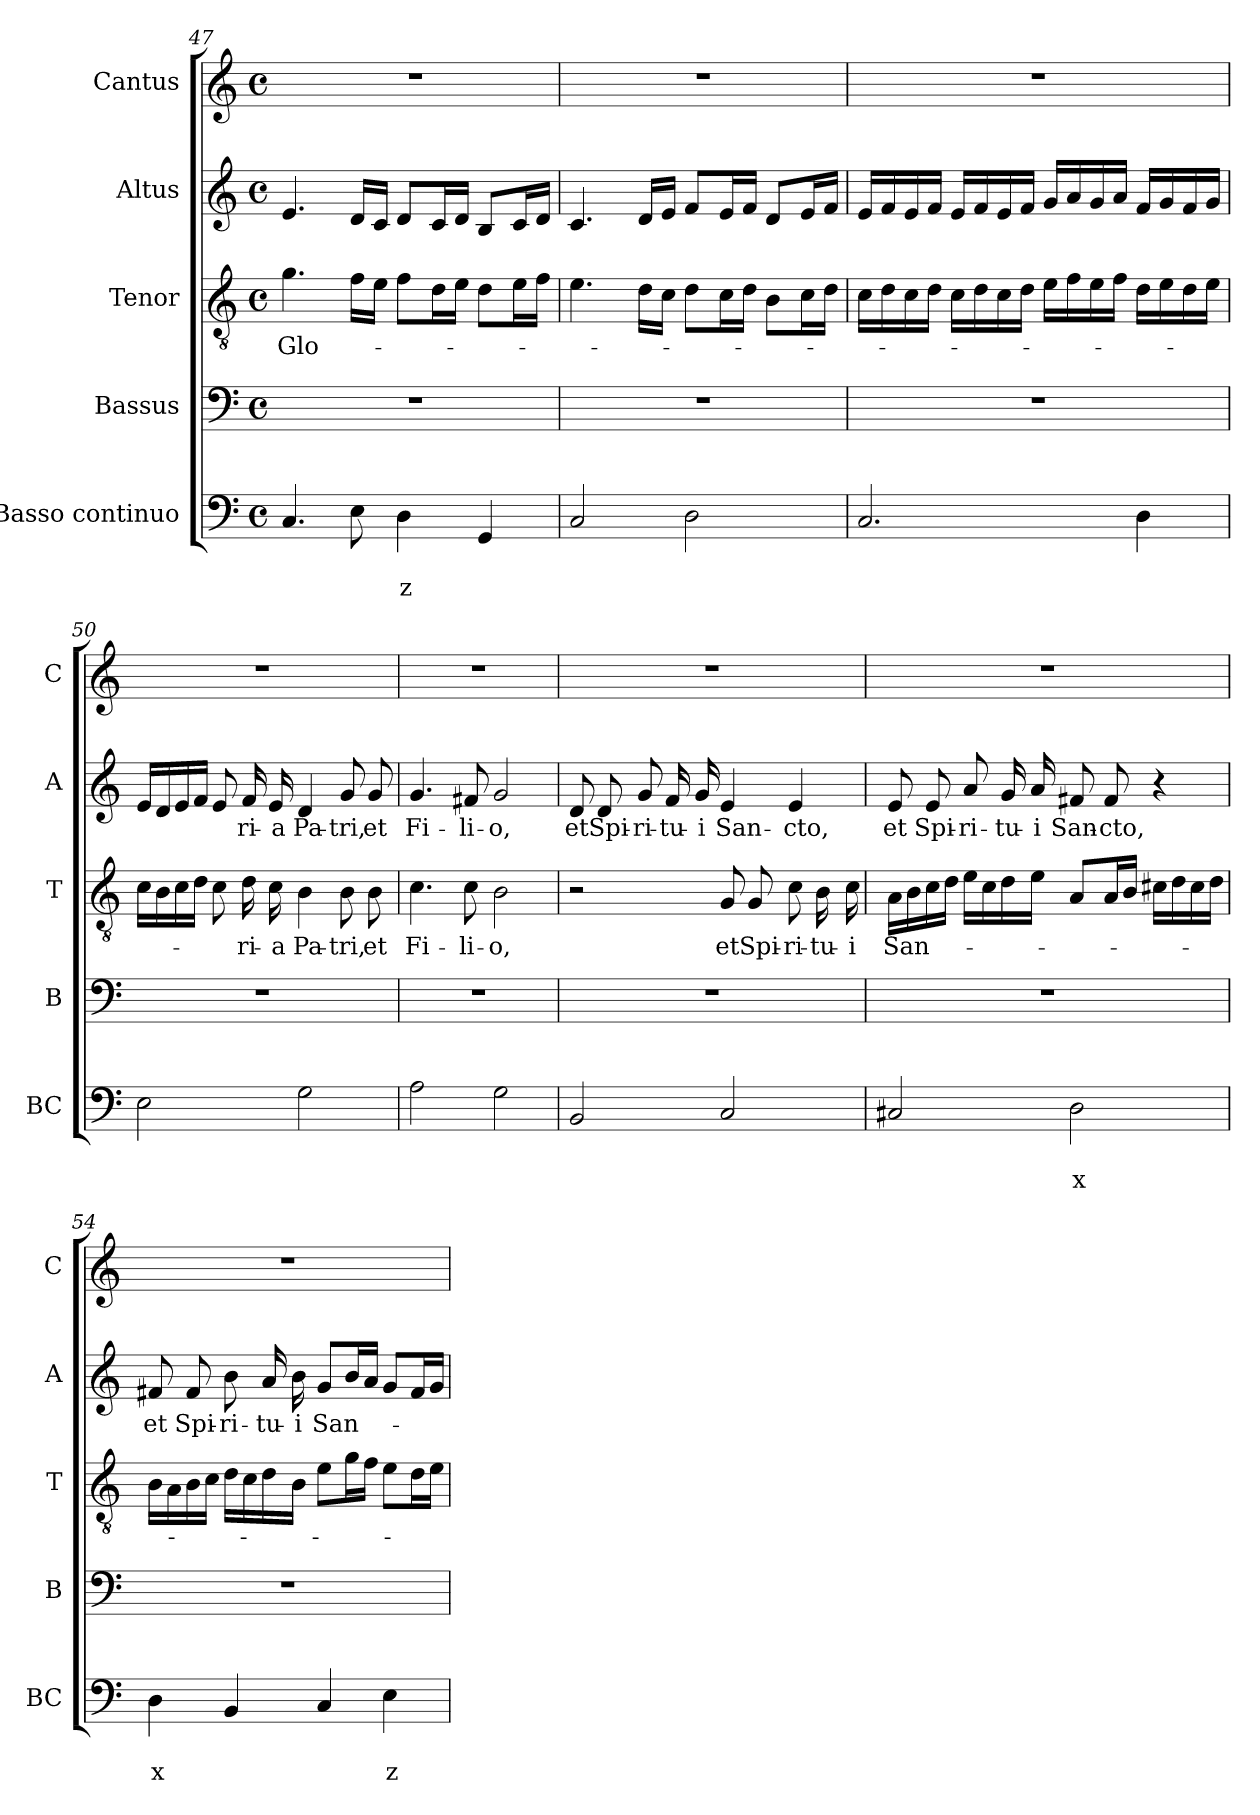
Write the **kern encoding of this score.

**kern	**text	**text	**kern	**kern	**text	**kern	**text	**kern
*part5	*part5	*part5	*part4	*part3	*part3	*part2	*part2	*part1
*staff5	*staff5	*staff5	*staff4	*staff3	*staff3	*staff2	*staff2	*staff1
*I"Basso continuo	*	*	*I"Bassus	*I"Tenor	*	*I"Altus	*	*I"Cantus
*I'BC	*	*	*I'B	*I'T	*	*I'A	*	*I'C
*clefF4	*	*	*clefF4	*clefGv2	*	*clefG2	*	*clefG2
*k[]	*	*	*k[]	*k[]	*	*k[]	*	*k[]
*C:	*	*	*C:	*C:	*	*C:	*	*C:
*M4/4	*	*	*M4/4	*M4/4	*	*M4/4	*	*M4/4
*met(c)	*	*	*met(c)	*met(c)	*	*met(c)	*	*met(c)
=47	=47	=47	=47	=47	=47	=47	=47	=47
!	!	!	!	!	!LO:LY:b	!	!	!
4.C/	.	.	1r	4.g\	Glo-	4.e/	.	1r
8E\	.	.	.	16f\LL	.	16d/LL	.	.
.	.	.	.	16e\JJ	.	16c/JJ	.	.
!	!	!LO:LY:b	!	!	!	!	!	!
4D\	.	z	.	8f\L	.	8d/L	.	.
.	.	.	.	16d\L	.	16c/L	.	.
.	.	.	.	16e\JJ	.	16d/JJ	.	.
4GG/	.	.	.	8d\L	.	8B/L	.	.
.	.	.	.	16e\L	.	16c/L	.	.
.	.	.	.	16f\JJ	.	16d/JJ	.	.
=48	=48	=48	=48	=48	=48	=48	=48	=48
2C/	.	.	1r	4.e\	.	4.c/	.	1r
.	.	.	.	16d\LL	.	16d/LL	.	.
.	.	.	.	16c\JJ	.	16e/JJ	.	.
2D\	.	.	.	8d\L	.	8f/L	.	.
.	.	.	.	16c\L	.	16e/L	.	.
.	.	.	.	16d\JJ	.	16f/JJ	.	.
.	.	.	.	8B\L	.	8d/L	.	.
.	.	.	.	16c\L	.	16e/L	.	.
.	.	.	.	16d\JJ	.	16f/JJ	.	.
=49	=49	=49	=49	=49	=49	=49	=49	=49
2.C/	.	.	1r	16c\LL	.	16e/LL	.	1r
.	.	.	.	16d\	.	16f/	.	.
.	.	.	.	16c\	.	16e/	.	.
.	.	.	.	16d\JJ	.	16f/JJ	.	.
.	.	.	.	16c\LL	.	16e/LL	.	.
.	.	.	.	16d\	.	16f/	.	.
.	.	.	.	16c\	.	16e/	.	.
.	.	.	.	16d\JJ	.	16f/JJ	.	.
.	.	.	.	16e\LL	.	16g/LL	.	.
.	.	.	.	16f\	.	16a/	.	.
.	.	.	.	16e\	.	16g/	.	.
.	.	.	.	16f\JJ	.	16a/JJ	.	.
4D\	.	.	.	16d\LL	.	16f/LL	.	.
.	.	.	.	16e\	.	16g/	.	.
.	.	.	.	16d\	.	16f/	.	.
.	.	.	.	16e\JJ	.	16g/JJ	.	.
!!LO:LB:g=z
=50	=50	=50	=50	=50	=50	=50	=50	=50
2E\	.	.	1r	16c\LL	.	16e/LL	.	1r
.	.	.	.	16B\	.	16d/	.	.
.	.	.	.	16c\	.	16e/	.	.
.	.	.	.	16d\JJ	.	16f/JJ	.	.
.	.	.	.	8c\	.	8e/	.	.
!	!	!	!	!	!LO:LY:b	!	!LO:LY:b	!
.	.	.	.	16d\	-ri-	16f/	-ri-	.
!	!	!	!	!	!LO:LY:b	!	!LO:LY:b	!
.	.	.	.	16c\	-a	16e/	-a	.
!	!	!	!	!	!LO:LY:b	!	!LO:LY:b	!
2G\	.	.	.	4B\	Pa-	4d/	Pa-	.
!	!	!	!	!	!LO:LY:b	!	!LO:LY:b	!
.	.	.	.	8B\	-tri,	8g/	-tri,	.
!	!	!	!	!	!LO:LY:b	!	!LO:LY:b	!
.	.	.	.	8B\	et	8g/	et	.
=51	=51	=51	=51	=51	=51	=51	=51	=51
!	!	!	!	!	!LO:LY:b	!	!LO:LY:b	!
2A\	.	.	1r	4.c\	Fi-	4.g/	Fi-	1r
!	!	!	!	!	!LO:LY:b	!	!LO:LY:b	!
.	.	.	.	8c\	-li-	8f#X/	-li-	.
!	!	!	!	!	!LO:LY:b	!	!LO:LY:b	!
2G\	.	.	.	2B\	-o,	2g/	-o,	.
=52	=52	=52	=52	=52	=52	=52	=52	=52
!	!	!	!	!	!	!	!LO:LY:b	!
2BB/	.	.	1r	2r	.	8d/	et	1r
!	!	!	!	!	!	!	!LO:LY:b	!
.	.	.	.	.	.	8d/	Spi-	.
!	!	!	!	!	!	!	!LO:LY:b	!
.	.	.	.	.	.	8g/	-ri-	.
!	!	!	!	!	!	!	!LO:LY:b	!
.	.	.	.	.	.	16f/	-tu-	.
!	!	!	!	!	!	!	!LO:LY:b	!
.	.	.	.	.	.	16g/	-i	.
!	!	!	!	!	!LO:LY:b	!	!LO:LY:b	!
2C/	.	.	.	8G/	et	4e/	San-	.
!	!	!	!	!	!LO:LY:b	!	!	!
.	.	.	.	8G/	Spi-	.	.	.
!	!	!	!	!	!LO:LY:b	!	!LO:LY:b	!
.	.	.	.	8c\	-ri-	4e/	-cto,	.
!	!	!	!	!	!LO:LY:b	!	!	!
.	.	.	.	16B\	-tu-	.	.	.
!	!	!	!	!	!LO:LY:b	!	!	!
.	.	.	.	16c\	-i	.	.	.
=53	=53	=53	=53	=53	=53	=53	=53	=53
!	!	!	!	!	!LO:LY:b	!	!LO:LY:b	!
2C#X/	.	.	1r	16A\LL	San-	8e/	et	1r
.	.	.	.	16B\	.	.	.	.
!	!	!	!	!	!	!	!LO:LY:b	!
.	.	.	.	16c\	.	8e/	Spi-	.
.	.	.	.	16d\JJ	.	.	.	.
!	!	!	!	!	!	!	!LO:LY:b	!
.	.	.	.	16e\LL	.	8a/	-ri-	.
.	.	.	.	16c\	.	.	.	.
!	!	!	!	!	!	!	!LO:LY:b	!
.	.	.	.	16d\	.	16g/	-tu-	.
!	!	!	!	!	!	!	!LO:LY:b	!
.	.	.	.	16e\JJ	.	16a/	-i	.
!	!	!LO:LY:b	!	!	!	!	!LO:LY:b	!
2D\	.	x	.	8A/L	.	8f#X/	San-	.
!	!	!	!	!	!	!	!LO:LY:b	!
.	.	.	.	16A/L	.	8f#/	-cto,	.
.	.	.	.	16B/JJ	.	.	.	.
.	.	.	.	16c#X\LL	.	4r	.	.
.	.	.	.	16d\	.	.	.	.
.	.	.	.	16c#\	.	.	.	.
.	.	.	.	16d\JJ	.	.	.	.
!!LO:LB:g=z
=54	=54	=54	=54	=54	=54	=54	=54	=54
!	!	!LO:LY:b	!	!	!	!	!LO:LY:b	!
4D\	.	x	1r	16B\LL	.	8f#X/	et	1r
.	.	.	.	16A\	.	.	.	.
!	!	!	!	!	!	!	!LO:LY:b	!
.	.	.	.	16B\	.	8f#/	Spi-	.
.	.	.	.	16c\JJ	.	.	.	.
!	!	!	!	!	!	!	!LO:LY:b	!
4BB/	.	.	.	16d\LL	.	8b\	-ri-	.
.	.	.	.	16c\	.	.	.	.
!	!	!	!	!	!	!	!LO:LY:b	!
.	.	.	.	16d\	.	16a/	-tu-	.
!	!	!	!	!	!	!	!LO:LY:b	!
.	.	.	.	16B\JJ	.	16b\	-i	.
!	!	!	!	!	!	!	!LO:LY:b	!
4C/	.	.	.	8e\L	.	8g/L	San-	.
.	.	.	.	16g\L	.	16b/L	.	.
.	.	.	.	16f\JJ	.	16a/JJ	.	.
!	!	!LO:LY:b	!	!	!	!	!	!
4E\	.	z	.	8e\L	.	8g/L	.	.
.	.	.	.	16d\L	.	16f#/L	.	.
.	.	.	.	16e\JJ	.	16g/JJ	.	.
=	=	=	=	=	=	=	=	=
*-	*-	*-	*-	*-	*-	*-	*-	*-
